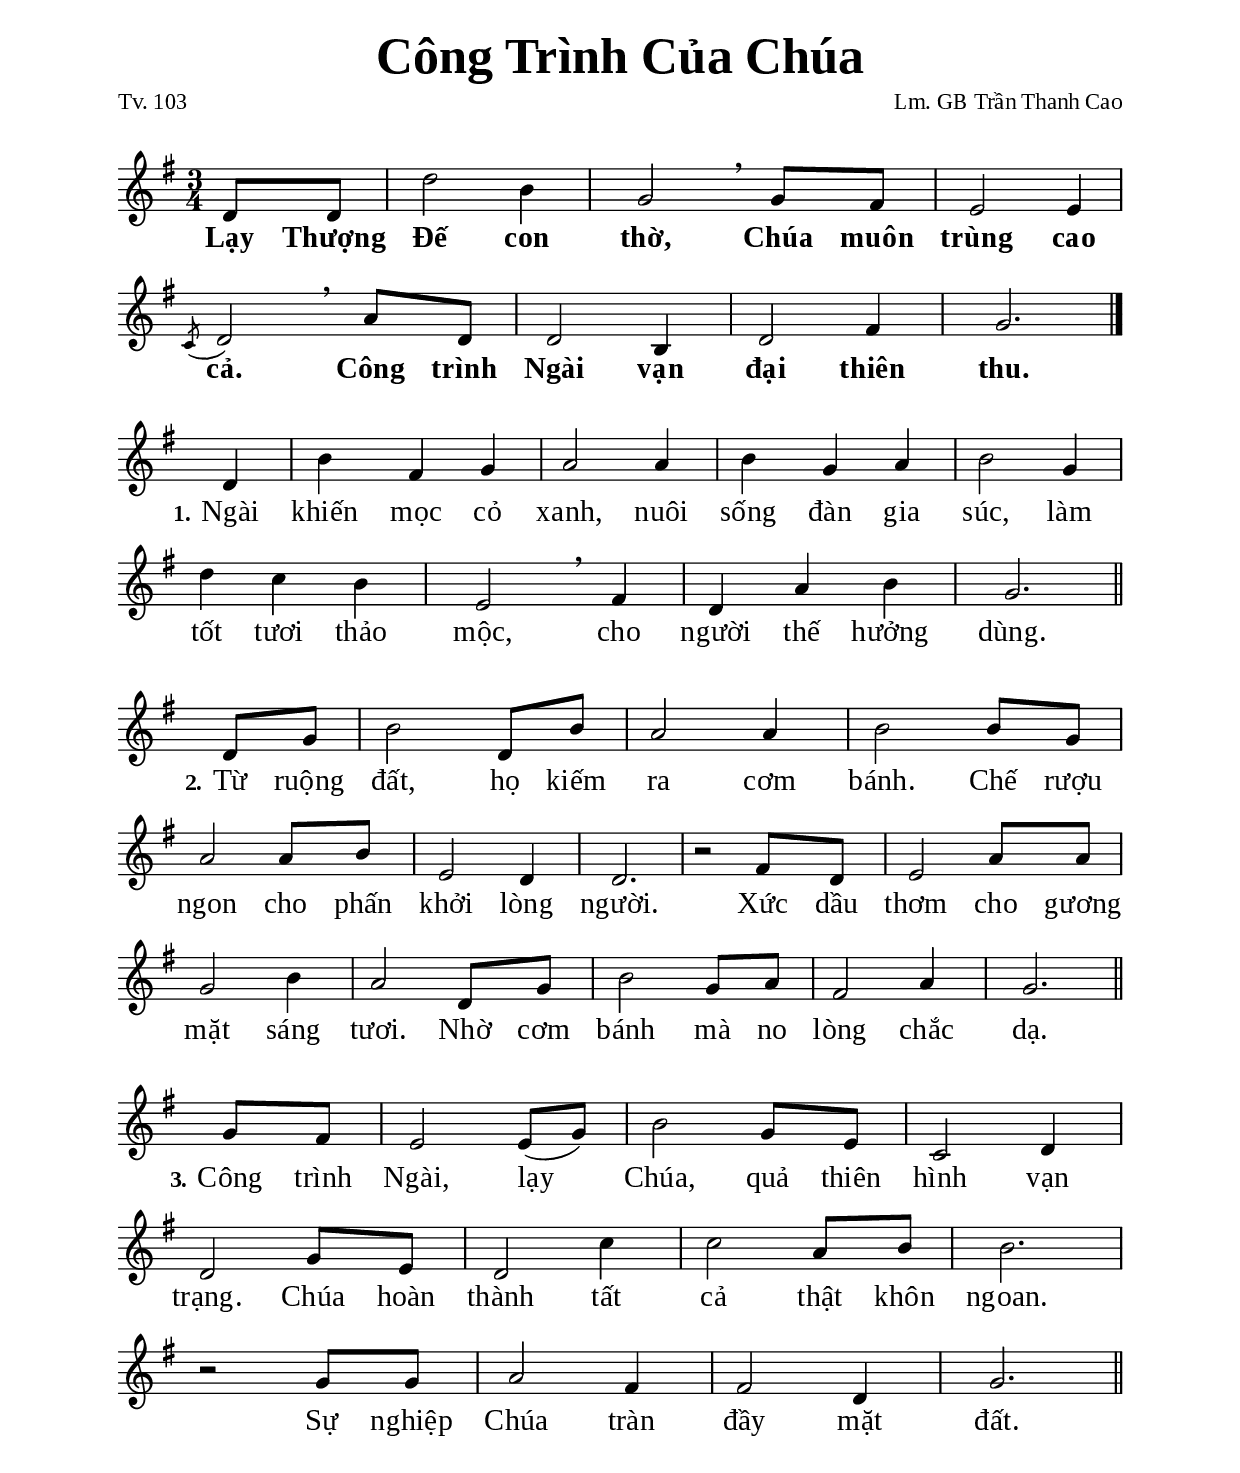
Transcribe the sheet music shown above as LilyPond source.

% Cài đặt chung
\version "2.22.1"
\include "english.ly"

\header {
  title = \markup { \fontsize #3 "Công Trình Của Chúa" }
  poet = "Tv. 103"
  composer = "Lm. GB Trần Thanh Cao"
  arranger = " "
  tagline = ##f
}

\paper {
  #(set-paper-size "a4")
  top-margin = 10\mm
  bottom-margin = 10\mm
  left-margin = 20\mm
  right-margin = 20\mm
  indent = #0
  #(define fonts
    (make-pango-font-tree
      "Liberation Serif"
      "Liberation Serif"
      "Liberation Serif"
      (/ 20 20)))
  page-count = #1
}

% Nhạc điệp khúc
nhacDiepKhuc = \relative c' {
  \partial 4 d8 d |
  d'2 b4 |
  g2 \breathe g8 fs |
  e2 e4 |
  \acciaccatura c8 d2 \breathe a'8 d, |
  d2 b4 |
  d2 fs4 |
  g2. \bar "|."
}

% Nhạc phiên khúc
nhacPhienKhucMot = \relative c' {
  \partial 4 d4 |
  b' fs g |
  a2 a4 |
  b g a |
  b2 g4 |
  d' c b |
  e,2 \breathe fs4 |
  d a' b |
  g2. \bar "||"
}

nhacPhienKhucHai = \relative c' {
  \partial 4 d8 g |
  b2 d,8 b' |
  a2 a4 |
  b2 b8 g |
  a2 a8 b |
  e,2 d4 |
  d2. |
  r2 fs8 d |
  e2 a8 a |
  g2 b4 |
  a2 d,8 g |
  b2 g8 a |
  fs2 a4 |
  g2. \bar "||"
}

nhacPhienKhucBa = \relative c'' {
  \partial 4 g8 fs |
  e2 e8 (g) |
  b2 g8 e |
  c2 d4 |
  d2 g8 e |
  d2 c'4 |
  c2 a8 b |
  b2. |
  r2 g8 g |
  a2 fs4 |
  fs2 d4 |
  g2. \bar "||"
}

% Lời điệp khúc
loiDiepKhuc = \lyricmode {
  Lạy Thượng Đế con thờ,
  Chúa muôn trùng cao cả.
  Công trình Ngài vạn đại thiên thu.
}

% Lời phiên khúc
loiPhienKhucMot = \lyricmode {
  \set stanza = #"1."
  Ngài khiến mọc cỏ xanh, nuôi sống đàn gia súc,
  làm tốt tươi thảo mộc, cho người thế hưởng dùng.
}

loiPhienKhucHai = \lyricmode {
  \set stanza = #"2."
  Từ ruộng đất, họ kiếm ra cơm bánh.
  Chế rượu ngon cho phấn khởi lòng người.
  Xức dầu thơm cho gương mặt sáng tươi.
  Nhờ cơm bánh mà no lòng chắc dạ.
}

loiPhienKhucBa = \lyricmode {
  \set stanza = #"3."
  Công trình Ngài, lạy Chúa,
  quả thiên hình vạn trạng.
  Chúa hoàn thành tất cả thật khôn ngoan.
  Sự nghiệp Chúa tràn đầy mặt đất.
}


% Dàn trang
\score {
  \new ChoirStaff <<
    \new Staff = diepKhuc \with {
        \consists "Merge_rests_engraver"
        %\magnifyStaff #(magstep +1)
      }
      <<
      \new Voice = beSop {
        \key g \major \time 3/4 \stemNeutral \nhacDiepKhuc
      }
    >>
    \new Lyrics \lyricsto beSop \loiDiepKhuc
  >>
  \layout {
    \override Lyrics.LyricText.font-series = #'bold
    \override Lyrics.LyricText.font-size = #+2.5
    \override Lyrics.LyricSpace.minimum-distance = #2.5
    \override Score.BarNumber.break-visibility = ##(#f #f #f)
    \override Score.SpacingSpanner.uniform-stretching = ##t
  }
}

\score {
  \new ChoirStaff <<
    \new Staff = phienKhuc \with {
        %\magnifyStaff #(magstep +1)
      }
      <<
      \new Voice = beSop {
        \key g \major \time 3/4 \nhacPhienKhucMot
      }
    >>
    \new Lyrics \lyricsto beSop \loiPhienKhucMot
  >>
  \layout {
    \override Staff.TimeSignature.transparent = ##t
    \override Lyrics.LyricText.font-size = #+2.5
    \override Lyrics.LyricSpace.minimum-distance = #3.0
    \override Score.BarNumber.break-visibility = ##(#f #f #f)
    \override Score.SpacingSpanner.uniform-stretching = ##t
  } 
}

\score {
  \new ChoirStaff <<
    \new Staff = phienKhuc \with {
        %\magnifyStaff #(magstep +1)
      }
      <<
      \new Voice = beSop {
        \key g \major \time 3/4 \nhacPhienKhucHai
      }
    >>
    \new Lyrics \lyricsto beSop \loiPhienKhucHai
  >>
  \layout {
    \override Staff.TimeSignature.transparent = ##t
    \override Lyrics.LyricText.font-size = #+2.5
    \override Lyrics.LyricSpace.minimum-distance = #2.5
    \override Score.BarNumber.break-visibility = ##(#f #f #f)
    \override Score.SpacingSpanner.uniform-stretching = ##t
  } 
}

\score {
  \new ChoirStaff <<
    \new Staff = phienKhuc \with {
        %\magnifyStaff #(magstep +1)
      }
      <<
      \new Voice = beSop {
        \key g \major \time 3/4 \nhacPhienKhucBa
      }
    >>
    \new Lyrics \lyricsto beSop \loiPhienKhucBa
  >>
  \layout {
    \override Staff.TimeSignature.transparent = ##t
    \override Lyrics.LyricText.font-size = #+2.5
    \override Lyrics.LyricSpace.minimum-distance = #3.0
    \override Score.BarNumber.break-visibility = ##(#f #f #f)
    \override Score.SpacingSpanner.uniform-stretching = ##t
  } 
}
